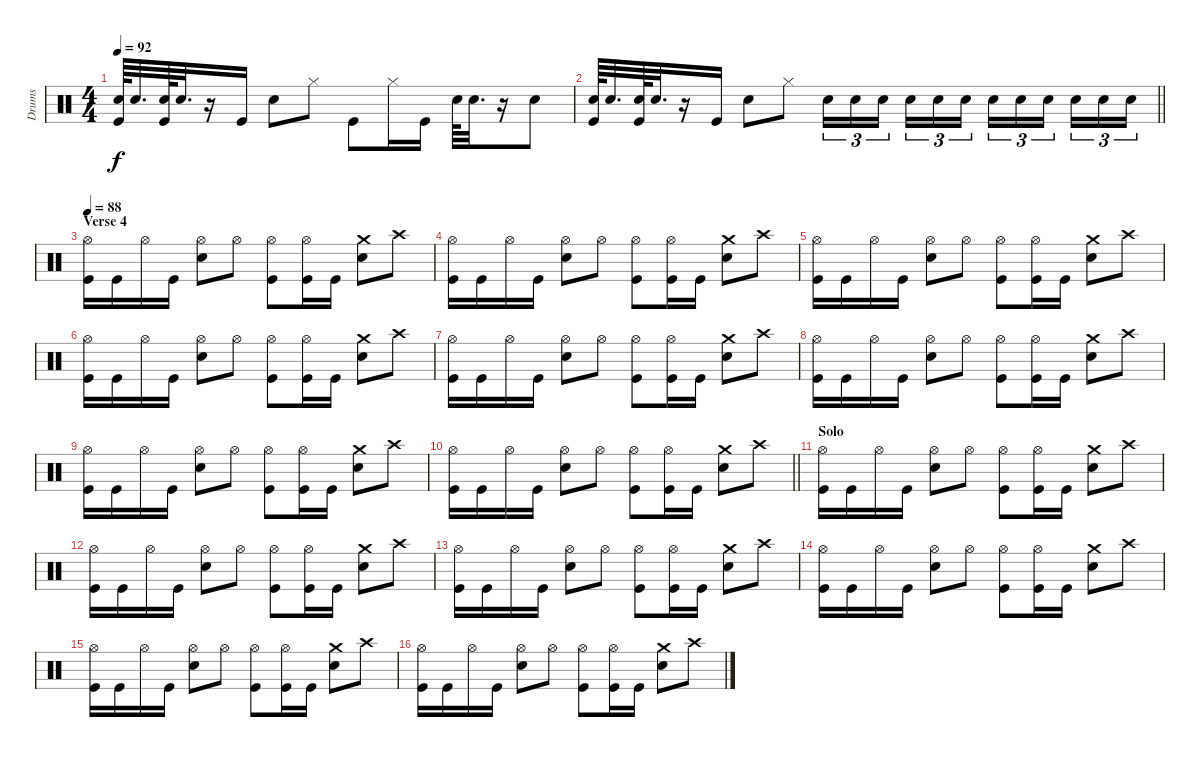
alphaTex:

\track ("Drums" "Drums") {instrument percussion}
\staff {score}
\articulation defaults
\ts (4 4)
\tempo 92
\clef neutral
\ks c
("Snare (hit) 2" "Kick (hit)").64{dy f} "Snare (hit) 2".32{d} ("Snare (hit) 2" "Kick (hit)").64 "Snare (hit) 2".32{d} r.16 "Kick (hit)".16 "Snare (hit) 2".8 "Hi-Hat (closed)".8 "Kick (hit)".8 "Hi-Hat (closed)".16 "Kick (hit)".16 "Snare (hit) 2".64 "Snare (hit) 2".32{d} r.16 "Snare (hit) 2".8 |
\barLineRight lightlight
("Snare (hit) 2" "Kick (hit)").64 "Snare (hit) 2".32{d} ("Snare (hit) 2" "Kick (hit)").64 "Snare (hit) 2".32{d} r.16 "Kick (hit)".16 "Snare (hit) 2".8 "Hi-Hat (closed)".8 "Snare (hit) 2".16{tu (3 2)} "Snare (hit) 2".16{tu (3 2)} "Snare (hit) 2".16{tu (3 2) beam splitsecondary} "Snare (hit) 2".16{tu (3 2)} "Snare (hit) 2".16{tu (3 2)} "Snare (hit) 2".16{tu (3 2)} "Snare (hit) 2".16{tu (3 2)} "Snare (hit) 2".16{tu (3 2)} "Snare (hit) 2".16{tu (3 2) beam splitsecondary} "Snare (hit) 2".16{tu (3 2)} "Snare (hit) 2".16{tu (3 2)} "Snare (hit) 2".16{tu (3 2)} |
\section ("" "Verse 4")
\tempo 88
("Hi-Hat (open)" "Kick (hit)").16 "Kick (hit)".16 "Hi-Hat (open)".16 "Kick (hit)".16 ("Hi-Hat (open)" "Snare (hit) 2").8 "Hi-Hat (open)".8 ("Hi-Hat (open)" "Kick (hit)").8 ("Hi-Hat (open)" "Kick (hit)").16 "Kick (hit)".16 ("Crash medium (hit)" "Snare (hit) 2").8 "Crash high (hit)".8 |
("Hi-Hat (open)" "Kick (hit)").16 "Kick (hit)".16 "Hi-Hat (open)".16 "Kick (hit)".16 ("Hi-Hat (open)" "Snare (hit) 2").8 "Hi-Hat (open)".8 ("Hi-Hat (open)" "Kick (hit)").8 ("Hi-Hat (open)" "Kick (hit)").16 "Kick (hit)".16 ("Crash medium (hit)" "Snare (hit) 2").8 "Crash high (hit)".8 |
("Hi-Hat (open)" "Kick (hit)").16 "Kick (hit)".16 "Hi-Hat (open)".16 "Kick (hit)".16 ("Hi-Hat (open)" "Snare (hit) 2").8 "Hi-Hat (open)".8 ("Hi-Hat (open)" "Kick (hit)").8 ("Hi-Hat (open)" "Kick (hit)").16 "Kick (hit)".16 ("Crash medium (hit)" "Snare (hit) 2").8 "Crash high (hit)".8 |
("Hi-Hat (open)" "Kick (hit)").16 "Kick (hit)".16 "Hi-Hat (open)".16 "Kick (hit)".16 ("Hi-Hat (open)" "Snare (hit) 2").8 "Hi-Hat (open)".8 ("Hi-Hat (open)" "Kick (hit)").8 ("Hi-Hat (open)" "Kick (hit)").16 "Kick (hit)".16 ("Crash medium (hit)" "Snare (hit) 2").8 "Crash high (hit)".8 |
("Hi-Hat (open)" "Kick (hit)").16 "Kick (hit)".16 "Hi-Hat (open)".16 "Kick (hit)".16 ("Hi-Hat (open)" "Snare (hit) 2").8 "Hi-Hat (open)".8 ("Hi-Hat (open)" "Kick (hit)").8 ("Hi-Hat (open)" "Kick (hit)").16 "Kick (hit)".16 ("Crash medium (hit)" "Snare (hit) 2").8 "Crash high (hit)".8 |
("Hi-Hat (open)" "Kick (hit)").16 "Kick (hit)".16 "Hi-Hat (open)".16 "Kick (hit)".16 ("Hi-Hat (open)" "Snare (hit) 2").8 "Hi-Hat (open)".8 ("Hi-Hat (open)" "Kick (hit)").8 ("Hi-Hat (open)" "Kick (hit)").16 "Kick (hit)".16 ("Crash medium (hit)" "Snare (hit) 2").8 "Crash high (hit)".8 |
("Hi-Hat (open)" "Kick (hit)").16 "Kick (hit)".16 "Hi-Hat (open)".16 "Kick (hit)".16 ("Hi-Hat (open)" "Snare (hit) 2").8 "Hi-Hat (open)".8 ("Hi-Hat (open)" "Kick (hit)").8 ("Hi-Hat (open)" "Kick (hit)").16 "Kick (hit)".16 ("Crash medium (hit)" "Snare (hit) 2").8 "Crash high (hit)".8 |
\barLineRight lightlight
("Hi-Hat (open)" "Kick (hit)").16 "Kick (hit)".16 "Hi-Hat (open)".16 "Kick (hit)".16 ("Hi-Hat (open)" "Snare (hit) 2").8 "Hi-Hat (open)".8 ("Hi-Hat (open)" "Kick (hit)").8 ("Hi-Hat (open)" "Kick (hit)").16 "Kick (hit)".16 ("Crash medium (hit)" "Snare (hit) 2").8 "Crash high (hit)".8 |
\section ("" "Solo")
("Hi-Hat (open)" "Kick (hit)").16 "Kick (hit)".16 "Hi-Hat (open)".16 "Kick (hit)".16 ("Hi-Hat (open)" "Snare (hit) 2").8 "Hi-Hat (open)".8 ("Hi-Hat (open)" "Kick (hit)").8 ("Hi-Hat (open)" "Kick (hit)").16 "Kick (hit)".16 ("Crash medium (hit)" "Snare (hit) 2").8 "Crash high (hit)".8 |
("Hi-Hat (open)" "Kick (hit)").16 "Kick (hit)".16 "Hi-Hat (open)".16 "Kick (hit)".16 ("Hi-Hat (open)" "Snare (hit) 2").8 "Hi-Hat (open)".8 ("Hi-Hat (open)" "Kick (hit)").8 ("Hi-Hat (open)" "Kick (hit)").16 "Kick (hit)".16 ("Crash medium (hit)" "Snare (hit) 2").8 "Crash high (hit)".8 |
("Hi-Hat (open)" "Kick (hit)").16 "Kick (hit)".16 "Hi-Hat (open)".16 "Kick (hit)".16 ("Hi-Hat (open)" "Snare (hit) 2").8 "Hi-Hat (open)".8 ("Hi-Hat (open)" "Kick (hit)").8 ("Hi-Hat (open)" "Kick (hit)").16 "Kick (hit)".16 ("Crash medium (hit)" "Snare (hit) 2").8 "Crash high (hit)".8 |
("Hi-Hat (open)" "Kick (hit)").16 "Kick (hit)".16 "Hi-Hat (open)".16 "Kick (hit)".16 ("Hi-Hat (open)" "Snare (hit) 2").8 "Hi-Hat (open)".8 ("Hi-Hat (open)" "Kick (hit)").8 ("Hi-Hat (open)" "Kick (hit)").16 "Kick (hit)".16 ("Crash medium (hit)" "Snare (hit) 2").8 "Crash high (hit)".8 |
("Hi-Hat (open)" "Kick (hit)").16 "Kick (hit)".16 "Hi-Hat (open)".16 "Kick (hit)".16 ("Hi-Hat (open)" "Snare (hit) 2").8 "Hi-Hat (open)".8 ("Hi-Hat (open)" "Kick (hit)").8 ("Hi-Hat (open)" "Kick (hit)").16 "Kick (hit)".16 ("Crash medium (hit)" "Snare (hit) 2").8 "Crash high (hit)".8 |
("Hi-Hat (open)" "Kick (hit)").16 "Kick (hit)".16 "Hi-Hat (open)".16 "Kick (hit)".16 ("Hi-Hat (open)" "Snare (hit) 2").8 "Hi-Hat (open)".8 ("Hi-Hat (open)" "Kick (hit)").8 ("Hi-Hat (open)" "Kick (hit)").16 "Kick (hit)".16 ("Crash medium (hit)" "Snare (hit) 2").8 "Crash high (hit)".8
